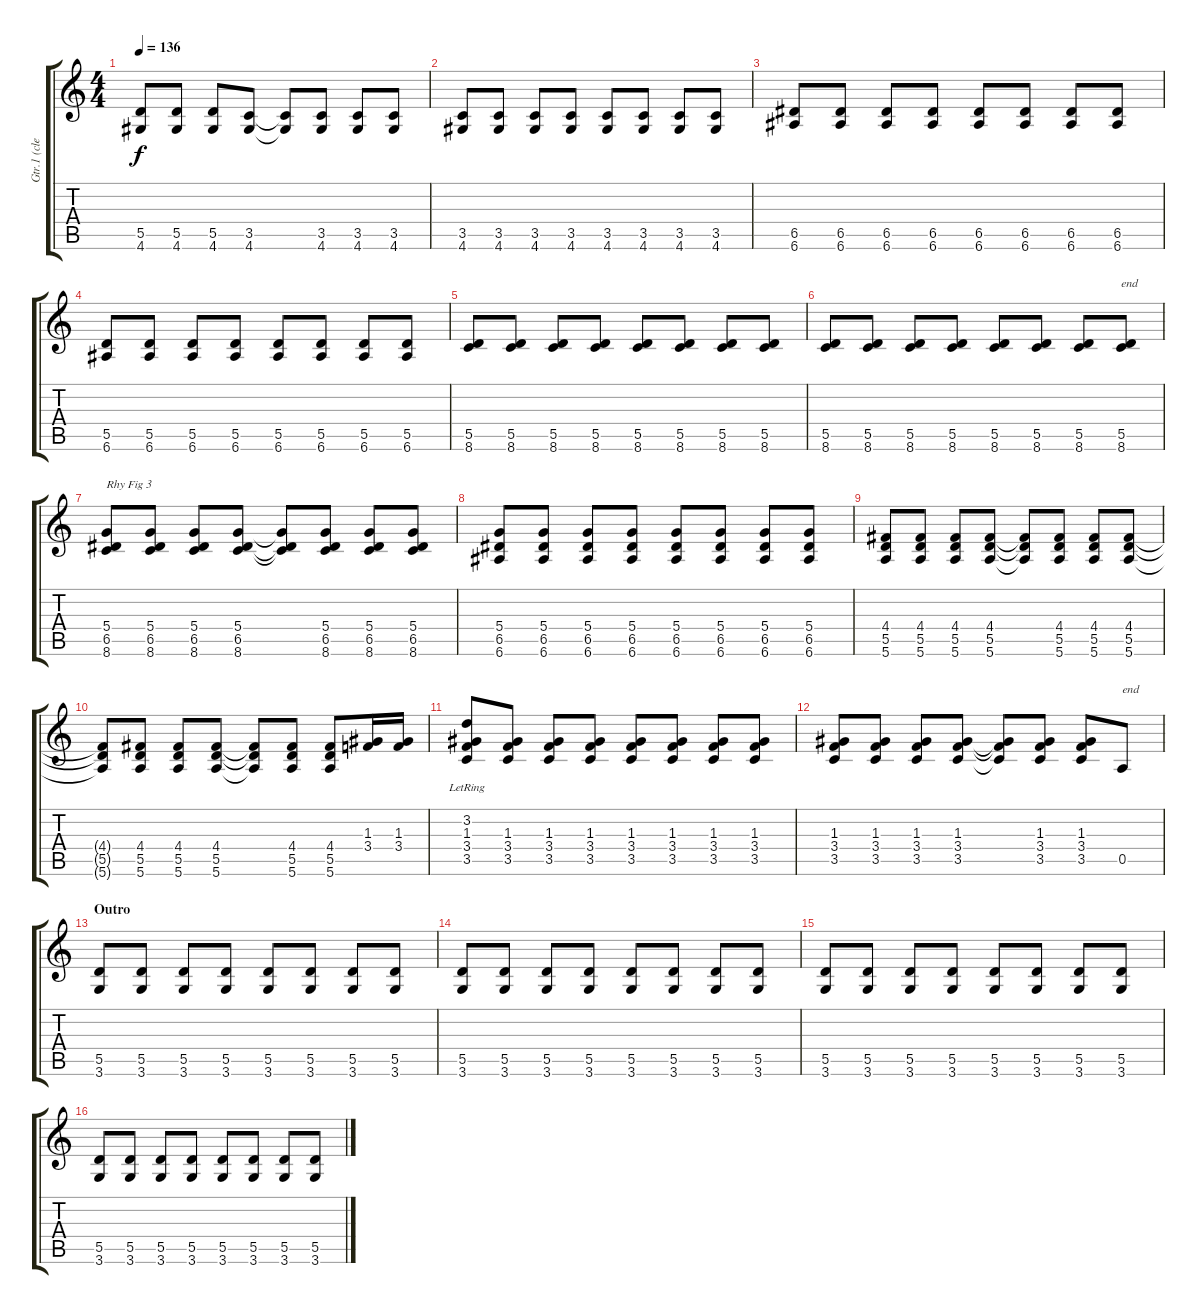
\track ("Gtr.1 (clean)" "Gtr.1 (cle") {instrument electricguitarclean}
\staff {score tabs}
\tuning (E4 B3 G3 D3 A2 E2) {hide}
\ts (4 4)
\tempo 136
\clef g2
\ks c
(5.5 4.6).8{dy f} (5.5 4.6).8 (5.5 4.6).8 (3.5 4.6).8 (3.5{t} 4.6{t}).8 (3.5 4.6).8 (3.5 4.6).8 (3.5 4.6).8 |
(3.5 4.6).8 (3.5 4.6).8 (3.5 4.6).8 (3.5 4.6).8 (3.5 4.6).8 (3.5 4.6).8 (3.5 4.6).8 (3.5 4.6).8 |
(6.5 6.6).8 (6.5 6.6).8 (6.5 6.6).8 (6.5 6.6).8 (6.5 6.6).8 (6.5 6.6).8 (6.5 6.6).8 (6.5 6.6).8 |
(5.5 6.6).8 (5.5 6.6).8 (5.5 6.6).8 (5.5 6.6).8 (5.5 6.6).8 (5.5 6.6).8 (5.5 6.6).8 (5.5 6.6).8 |
(5.5 8.6).8 (5.5 8.6).8 (5.5 8.6).8 (5.5 8.6).8 (5.5 8.6).8 (5.5 8.6).8 (5.5 8.6).8 (5.5 8.6).8 |
(5.5 8.6).8 (5.5 8.6).8 (5.5 8.6).8 (5.5 8.6).8 (5.5 8.6).8 (5.5 8.6).8 (5.5 8.6).8 (5.5 8.6).8{txt "end"} |
(5.4 6.5 8.6).8{txt "Rhy Fig 3"} (5.4 6.5 8.6).8 (5.4 6.5 8.6).8 (5.4 6.5 8.6).8 (5.4{t} 6.5{t} 8.6{t}).8 (5.4 6.5 8.6).8 (5.4 6.5 8.6).8 (5.4 6.5 8.6).8 |
(5.4 6.5 6.6).8 (5.4 6.5 6.6).8 (5.4 6.5 6.6).8 (5.4 6.5 6.6).8 (5.4 6.5 6.6).8 (5.4 6.5 6.6).8 (5.4 6.5 6.6).8 (5.4 6.5 6.6).8 |
(4.4 5.5 5.6).8 (4.4 5.5 5.6).8 (4.4 5.5 5.6).8 (4.4 5.5 5.6).8 (4.4{t} 5.5{t} 5.6{t}).8 (4.4 5.5 5.6).8 (4.4 5.5 5.6).8 (4.4 5.5 5.6).8 |
(4.4{t} 5.5{t} 5.6{t}).8 (4.4 5.5 5.6).8 (4.4 5.5 5.6).8 (4.4 5.5 5.6).8 (4.4{t} 5.5{t} 5.6{t}).8 (4.4 5.5 5.6).8 (4.4 5.5 5.6).8 (1.3 3.4).16 (1.3 3.4).16 |
(3.2{lr} 1.3 3.4 3.5).8 (1.3 3.4 3.5).8 (1.3 3.4 3.5).8 (1.3 3.4 3.5).8 (1.3 3.4 3.5).8 (1.3 3.4 3.5).8 (1.3 3.4 3.5).8 (1.3 3.4 3.5).8 |
(1.3 3.4 3.5).8 (1.3 3.4 3.5).8 (1.3 3.4 3.5).8 (1.3 3.4 3.5).8 (1.3{t} 3.4{t} 3.5{t}).8 (1.3 3.4 3.5).8 (1.3 3.4 3.5).8 0.5.8{txt "end"} |
\section ("" "Outro")
(5.5 3.6).8 (5.5 3.6).8 (5.5 3.6).8 (5.5 3.6).8 (5.5 3.6).8 (5.5 3.6).8 (5.5 3.6).8 (5.5 3.6).8 |
(5.5 3.6).8 (5.5 3.6).8 (5.5 3.6).8 (5.5 3.6).8 (5.5 3.6).8 (5.5 3.6).8 (5.5 3.6).8 (5.5 3.6).8 |
(5.5 3.6).8 (5.5 3.6).8 (5.5 3.6).8 (5.5 3.6).8 (5.5 3.6).8 (5.5 3.6).8 (5.5 3.6).8 (5.5 3.6).8 |
(5.5 3.6).8 (5.5 3.6).8 (5.5 3.6).8 (5.5 3.6).8 (5.5 3.6).8 (5.5 3.6).8 (5.5 3.6).8 (5.5 3.6).8
